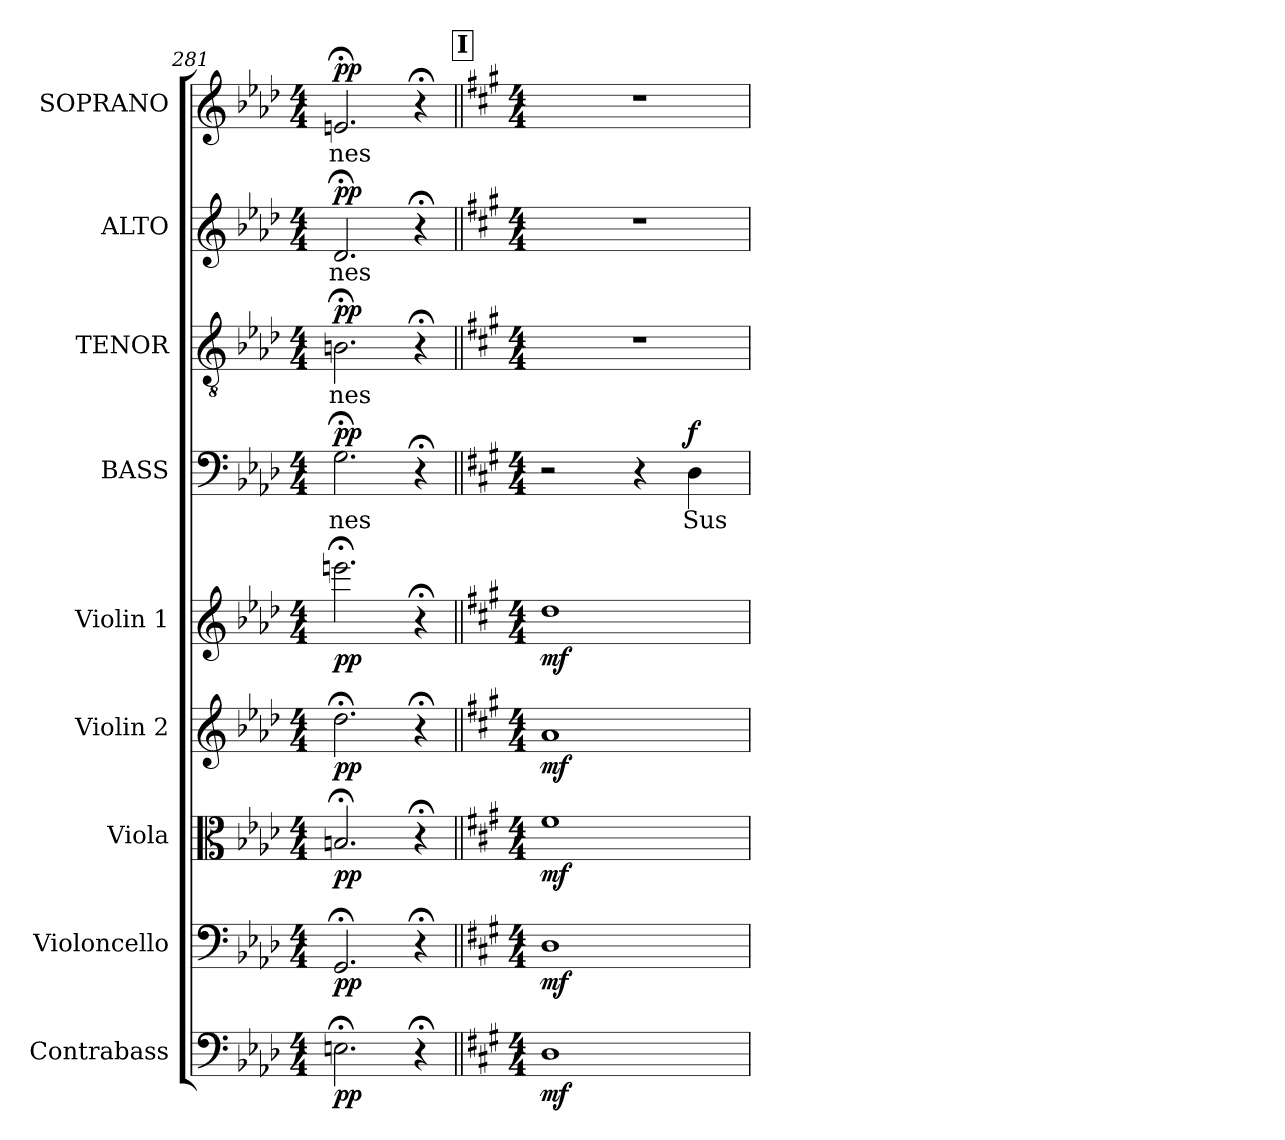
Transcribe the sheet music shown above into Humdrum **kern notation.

**kern	**dynam	**kern	**dynam	**kern	**dynam	**kern	**dynam	**kern	**dynam	**kern	**text	**dynam	**kern	**text	**dynam	**kern	**text	**dynam	**kern	**text	**dynam
*part9	*part9	*part8	*part8	*part7	*part7	*part6	*part6	*part5	*part5	*part4	*part4	*part4	*part3	*part3	*part3	*part2	*part2	*part2	*part1	*part1	*part1
*staff9	*staff9	*staff8	*staff8	*staff7	*staff7	*staff6	*staff6	*staff5	*staff5	*staff4	*staff4	*staff4	*staff3	*staff3	*staff3	*staff2	*staff2	*staff2	*staff1	*staff1	*staff1
*I"Contrabass	*	*I"Violoncello	*	*I"Viola	*	*I"Violin 2	*	*I"Violin 1	*	*I"BASS	*	*	*I"TENOR	*	*	*I"ALTO	*	*	*I"SOPRANO	*	*
*I'Cb.	*	*I'Vc.	*	*I'Vla.	*	*I'Vln. 2	*	*I'Vln. 1	*	*I'B.	*	*	*I'T.	*	*	*I'A.	*	*	*I'S.	*	*
*clefF4	*	*clefF4	*	*clefC3	*	*clefG2	*	*clefG2	*	*clefF4	*	*	*clefGv2	*	*	*clefG2	*	*	*clefG2	*	*
*ITrd7c12	*	*	*	*	*	*	*	*	*	*	*	*	*ITrd7c12	*	*	*	*	*	*	*	*
*k[b-e-a-d-]	*	*k[b-e-a-d-]	*	*k[b-e-a-d-]	*	*k[b-e-a-d-]	*	*k[b-e-a-d-]	*	*k[b-e-a-d-]	*	*	*k[b-e-a-d-]	*	*	*k[b-e-a-d-]	*	*	*k[b-e-a-d-]	*	*
*A-:	*	*A-:	*	*A-:	*	*A-:	*	*A-:	*	*A-:	*	*	*A-:	*	*	*A-:	*	*	*A-:	*	*
*M4/4	*	*M4/4	*	*M4/4	*	*M4/4	*	*M4/4	*	*M4/4	*	*	*M4/4	*	*	*M4/4	*	*	*M4/4	*	*
=281	=281	=281	=281	=281	=281	=281	=281	=281	=281	=281	=281	=281	=281	=281	=281	=281	=281	=281	=281	=281	=281
!	!	!	!	!	!	!	!	!	!	!	!LO:LY:b:color=#000000	!	!	!	!	!	!	!	!	!	!
!	!	!	!	!	!	!	!	!	!	!	!	!	!	!LO:LY:b:color=#000000	!	!	!	!	!	!	!
!	!	!	!	!	!	!	!	!	!	!	!	!	!	!	!	!	!LO:LY:b:color=#000000	!	!	!	!
!	!	!	!	!	!	!	!	!	!	!	!	!	!	!	!	!	!	!	!	!LO:LY:b:color=#000000	!
2.EEn;i\	pp	2.GG;i/	pp	2.Bn;i/	pp	2.dd-;i\	pp	2.eeen;i\	pp	2.G;i\	-nes	pp	2.BBn;i\	-nes	pp	2.d-;i/	-nes	pp	2.en;i/	-nes	pp
4r;	.	4r;	.	4r;	.	4r;	.	4r;	.	4r;	.	.	4r;	.	.	4r;	.	.	4r;	.	.
!!LO:PB:g=z
!!LO:REH:place=s1:B:color=#000000:enc=box:fs=12.8556:t=I
=282||	=282||	=282||	=282||	=282||	=282||	=282||	=282||	=282||	=282||	=282||	=282||	=282||	=282||	=282||	=282||	=282||	=282||	=282||	=282||	=282||	=282||
*k[f#c#g#]	*	*k[f#c#g#]	*	*k[f#c#g#]	*	*k[f#c#g#]	*	*k[f#c#g#]	*	*k[f#c#g#]	*	*	*k[f#c#g#]	*	*	*k[f#c#g#]	*	*	*k[f#c#g#]	*	*
*A:	*	*A:	*	*A:	*	*A:	*	*A:	*	*A:	*	*	*A:	*	*	*A:	*	*	*A:	*	*
*M4/4	*	*M4/4	*	*M4/4	*	*M4/4	*	*M4/4	*	*M4/4	*	*	*M4/4	*	*	*M4/4	*	*	*M4/4	*	*
*	*	*	*	*	*	*	*	*^	*	*	*	*	*	*	*	*	*	*	*^	*	*
1DDi	mf	1Di	mf	1f#i	mf	1ai	mf	1ddi	8ryy	mf	2r	.	.	1r	.	.	1r	.	.	1r	8ryy	.	.
.	.	.	.	.	.	.	.	.	64ryy	.	.	.	.	.	.	.	.	.	.	.	64ryy	.	.
.	.	.	.	.	.	.	.	.	128...ryy	.	.	.	.	.	.	.	.	.	.	.	128...ryy	.	.
*	*	*	*	*	*	*	*	*MM100	*	*	*	*	*	*	*	*	*	*	*	*MM100	*	*	*
.	.	.	.	.	.	.	.	.	2ryy	.	.	.	.	.	.	.	.	.	.	.	2ryy	.	.
.	.	.	.	.	.	.	.	.	.	.	4r	.	.	.	.	.	.	.	.	.	.	.	.
.	.	.	.	.	.	.	.	.	4ryy	.	.	.	.	.	.	.	.	.	.	.	4ryy	.	.
!	!	!	!	!	!	!	!	!	!	!	!	!LO:LY:b:color=#000000	!	!	!	!	!	!	!	!	!	!	!
.	.	.	.	.	.	.	.	.	.	.	4Di\	Sus-	f	.	.	.	.	.	.	.	.	.	.
.	.	.	.	.	.	.	.	.	16ryy	.	.	.	.	.	.	.	.	.	.	.	16ryy	.	.
.	.	.	.	.	.	.	.	.	32ryy	.	.	.	.	.	.	.	.	.	.	.	32ryy	.	.
.	.	.	.	.	.	.	.	.	1024ryy	.	.	.	.	.	.	.	.	.	.	.	1024ryy	.	.
*	*	*	*	*	*	*	*	*v	*v	*	*	*	*	*	*	*	*	*	*	*v	*v	*	*
=	=	=	=	=	=	=	=	=	=	=	=	=	=	=	=	=	=	=	=	=	=
*-	*-	*-	*-	*-	*-	*-	*-	*-	*-	*-	*-	*-	*-	*-	*-	*-	*-	*-	*-	*-	*-
